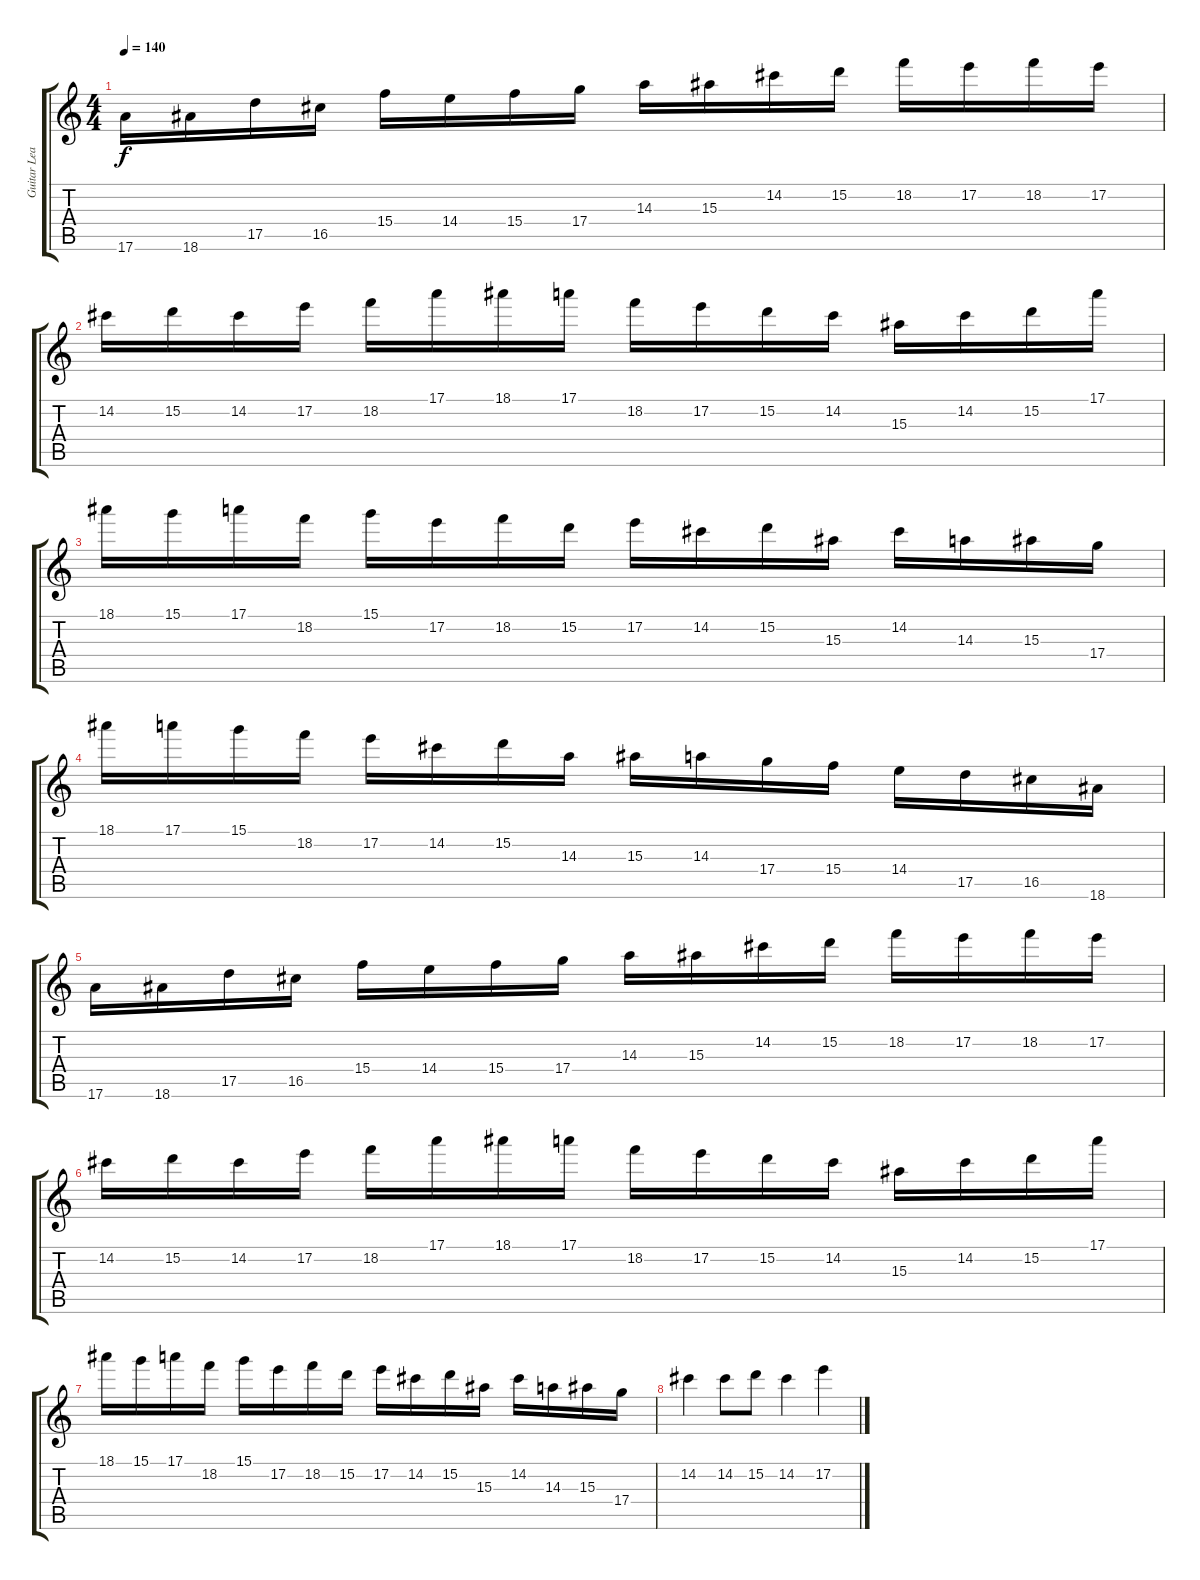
\track ("Guitar Lead" "Guitar Lea") {instrument distortionguitar}
\staff {score tabs}
\tuning (E4 B3 G3 D3 A2 E2) {hide}
\ts (4 4)
\tempo 140
\clef g2
\ks c
17.6.16{dy f} 18.6.16 17.5.16 16.5.16 15.4.16 14.4.16 15.4.16 17.4.16 14.3.16 15.3.16 14.2.16 15.2.16 18.2.16 17.2.16 18.2.16 17.2.16 |
14.2.16 15.2.16 14.2.16 17.2.16 18.2.16 17.1.16 18.1.16 17.1.16 18.2.16 17.2.16 15.2.16 14.2.16 15.3.16 14.2.16 15.2.16 17.1.16 |
18.1.16 15.1.16 17.1.16 18.2.16 15.1.16 17.2.16 18.2.16 15.2.16 17.2.16 14.2.16 15.2.16 15.3.16 14.2.16 14.3.16 15.3.16 17.4.16 |
18.1.16 17.1.16 15.1.16 18.2.16 17.2.16 14.2.16 15.2.16 14.3.16 15.3.16 14.3.16 17.4.16 15.4.16 14.4.16 17.5.16 16.5.16 18.6.16 |
17.6.16 18.6.16 17.5.16 16.5.16 15.4.16 14.4.16 15.4.16 17.4.16 14.3.16 15.3.16 14.2.16 15.2.16 18.2.16 17.2.16 18.2.16 17.2.16 |
14.2.16 15.2.16 14.2.16 17.2.16 18.2.16 17.1.16 18.1.16 17.1.16 18.2.16 17.2.16 15.2.16 14.2.16 15.3.16 14.2.16 15.2.16 17.1.16 |
18.1.16 15.1.16 17.1.16 18.2.16 15.1.16 17.2.16 18.2.16 15.2.16 17.2.16 14.2.16 15.2.16 15.3.16 14.2.16 14.3.16 15.3.16 17.4.16 |
14.2.4 14.2.8 15.2.8 14.2.4 17.2.4
